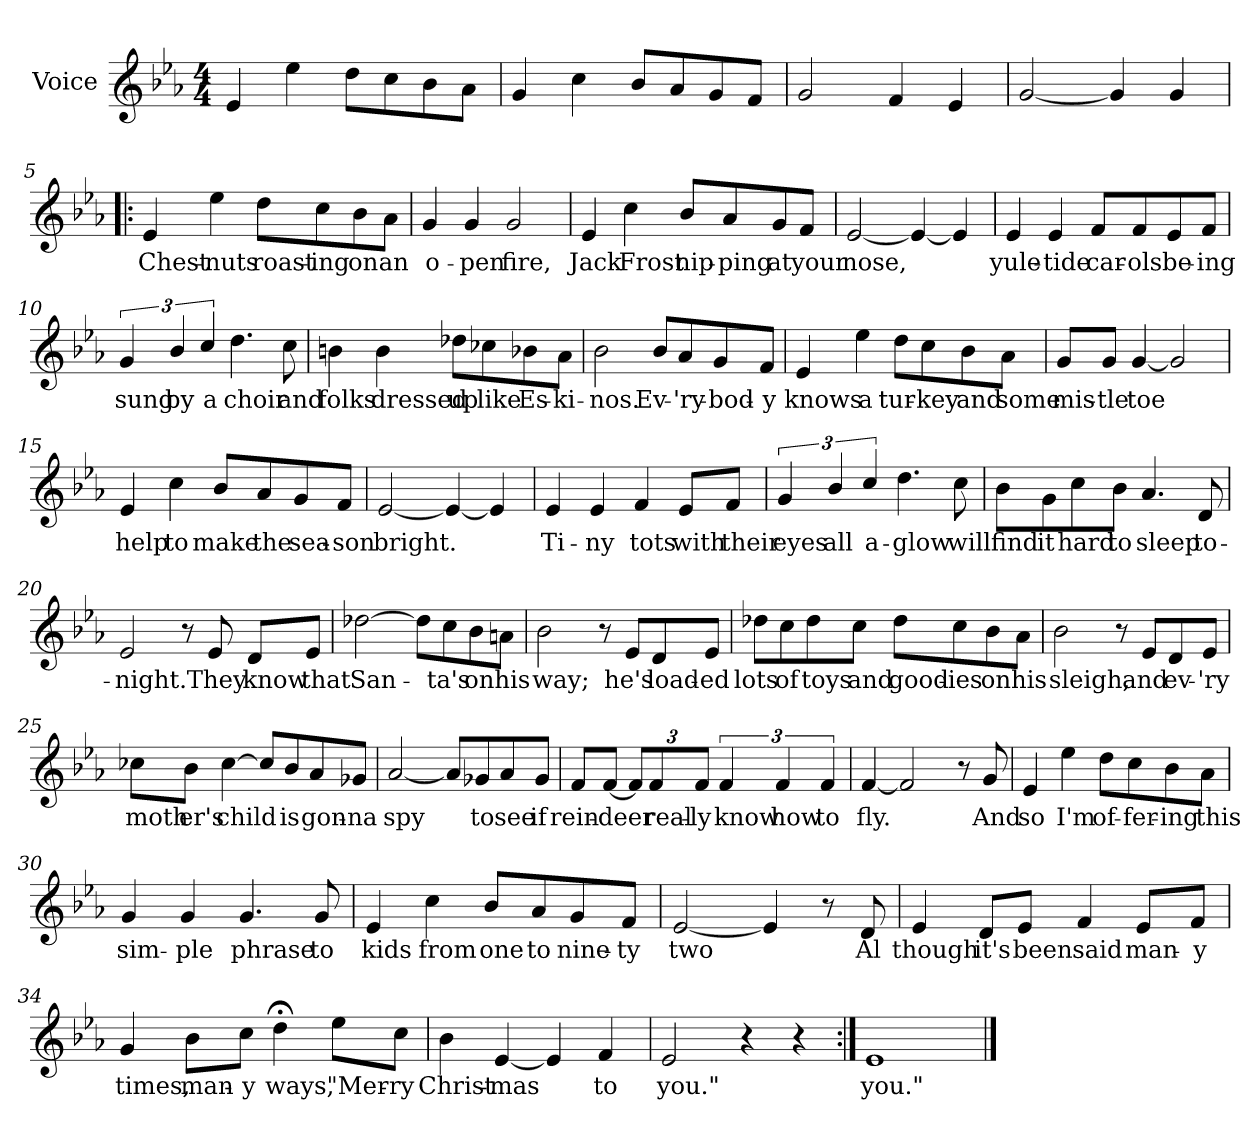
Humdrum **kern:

**kern	**text
*part1	*part1
*staff1	*staff1
*I"Voice	*
*clefG2	*
*k[b-e-a-]	*
*E-:	*
*M4/4	*
=1	=1
4e-/	.
4ee-\	.
8dd\L	.
8cc\	.
8b-\	.
8a-/J	.
=2	=2
4g/	.
4cc\	.
8b-\L	.
8a-/	.
8g/	.
8f/J	.
=3	=3
2g/	.
4f/	.
4e-/	.
=4	=4
[2g/	.
4g/]	.
4g/	.
!!LO:LB:g=z
=5!|:	=5!|:
4e-/	Chest-
4ee-\	-nuts
8dd\L	roast-
8cc\	-ing
8b-\	on
8a-/J	an
=6	=6
4g/	o-
4g/	-pen
2g/	fire,
=7	=7
4e-/	Jack
4cc\	Frost
8b-\L	nip-
8a-/	-ping
8g/	at
8f/J	your
=8	=8
[2e-/	nose,
4e-/_	.
4e-/]	.
=9	=9
4e-/	yule-
4e-/	-tide
8f/L	car-
8f/	-ols
8e-/	be-
8f/J	-ing
=10	=10
6g/	sung
6b-/	by
6cc/	a
4.dd\	choir
8cc\	and
=11	=11
4bn\	folks
4b\	dressed
8dd-X\L	up
8cc-X\	like
8b-X\	Es-
8a-/J	-ki-
=12	=12
2b-\	-nos.
8b-\L	Ev-
8a-/	-'ry-
8g/	-bod-
8f/J	-y
=13	=13
4e-/	knows
4ee-\	a
8dd\L	tur-
8cc\	-key
8b-\	and
8a-/J	some
=14	=14
8g/L	mis-
8g/J	-tle
[4g/	toe
2g/]	.
=15	=15
4e-/	help
4cc\	to
8b-\L	make
8a-/	the
8g/	sea-
8f/J	-son
=16	=16
[2e-/	bright.
4e-/_	.
4e-/]	.
!!LO:LB:g=z
=17	=17
4e-/	Ti-
4e-/	-ny
4f/	tots
8e-/L	with
8f/J	their
=18	=18
6g/	eyes
6b-/	all
6cc/	a-
4.dd\	-glow
8cc\	will
=19	=19
8b-\L	find
8g/	it
8cc\	hard
8b-\J	to
4.a-/	sleep
8d/	to-
!!LO:LB:g=z
=20	=20
2e-/	night.
8r	.
8e-/	They
8d/L	know
8e-/J	that
=21	=21
[2dd-X\	San-
8dd-\L]	.
8cc\	-ta's
8b-\	on
8an/J	his
=22	=22
2b-\	way;
8r	.
8e-/L	he's
8d/	load-
8e-/J	-ed
!!LO:LB:g=z
=23	=23
8dd-X\L	lots
8cc\	of
8dd-\	toys
8cc\J	and
8dd-\L	good-
8cc\	-ies
8b-\	on
8a-/J	his
=24	=24
2b-\	sleigh,
8r	.
8e-/L	and
8d/	ev-
8e-/J	-'ry
=25	=25
8cc-X\L	-moth
8b-\J	er's
[4cc-\	child
8cc-\L]	.
8b-\	is
8a-/	gon-
8g-X/J	-na
=26	=26
[2a-/	spy
8a-/L]	.
8g-X/	to
8a-/	see
8g-/J	if
=27	=27
8f/L	rein-
[8f/J	-deer
*Xbrackettup	*
12f/L]	.
12f/	real-
12f/J	-ly
*brackettup	*
6f/	know
6f/	how
6f/	to
=28	=28
[4f/	fly.
2f/]	.
8r	.
8g/	And
=29	=29
4e-/	so
4ee-\	I'm
8dd\L	of-
8cc\	-fer-
8b-\	-ing
8a-/J	this
=30	=30
4g/	sim-
4g/	-ple
4.g/	phrase
8g/	to
=31	=31
4e-/	kids
4cc\	from
8b-\L	one
8a-/	to
8g/	nine-
8f/J	-ty
=32	=32
[2e-/	two
4e-/]	.
8r	.
8d/	Al
=33	=33
4e-/	-though
8d/L	it's
8e-/J	been
4f/	said
8e-/L	man-
8f/J	-y
=34	=34
4g/	times,
8b-\L	man-
8cc\J	-y
4dd;<\	ways,
8ee-\L	"Mer-
8cc\J	-ry
!!LO:LB:g=z
=35	=35
4b-\	Christ-
[4e-/	-mas
4e-/]	.
4f/	to
=36	=36
2e-/	you."
4r	.
4r	.
=37:|!	=37:|!
1e-	you."
==	==
*-	*-
